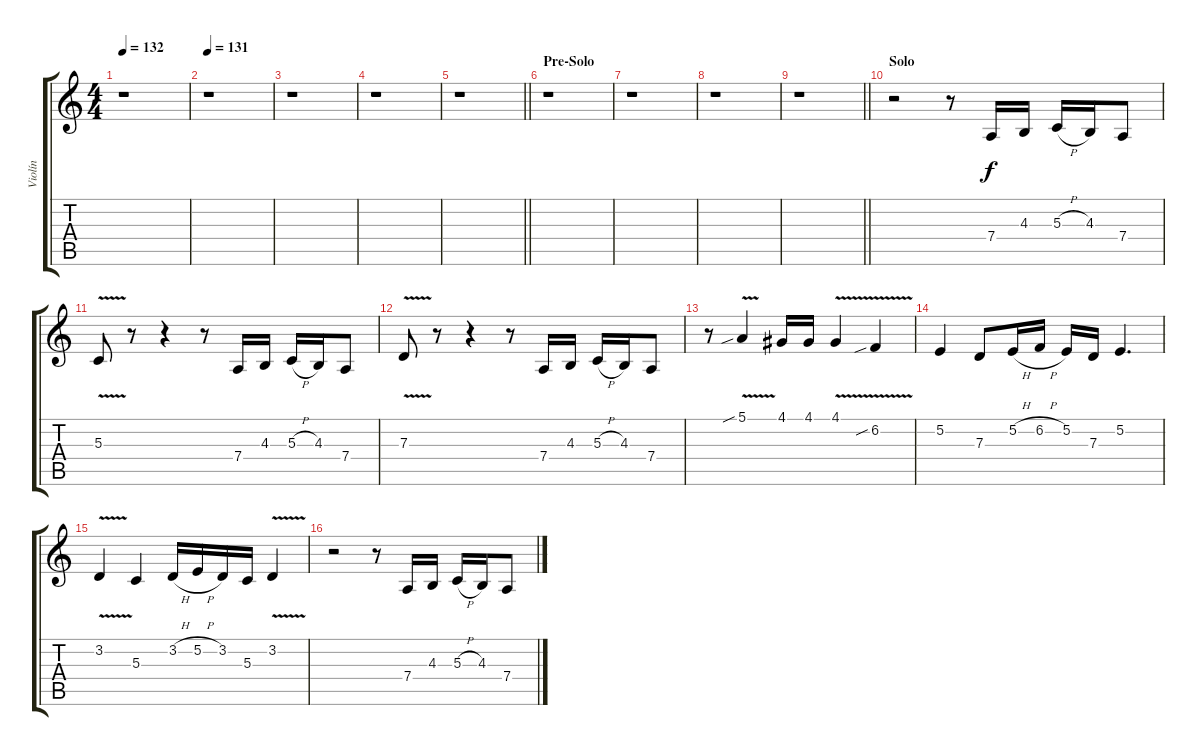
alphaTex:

\track ("Violín" "Violín") {instrument violin}
\staff {score tabs}
\tuning (E4 B3 G3 D3 A2 E2) {hide}
\ts (4 4)
\tempo 132
\clef g2
\ks aminor
r.1{dy f} |
\tempo 131
r.1 |
r.1 |
r.1 |
\barLineRight lightlight
r.1 |
\section ("" "Pre-Solo")
r.1 |
r.1 |
r.1 |
\barLineRight lightlight
r.1 |
\section ("" "Solo")
r.2 r.8 7.4.16 4.3.16 5.3{h}.16 4.3.16 7.4.8 |
5.3{v}.8 r.8 r.4 r.8 7.4.16 4.3.16 5.3{h}.16 4.3.16 7.4.8 |
7.3{v}.8 r.8 r.4 r.8 7.4.16 4.3.16 5.3{h}.16 4.3.16 7.4.8 |
r.8 5.1{v sib}.4 4.1.16 4.1.16 4.1{v}.4 6.2{v sib}.4 |
5.2.4 7.3.8 5.2{h}.16 6.2{h}.16 5.2.16 7.3.16 5.2.4{d} |
3.2{v}.4 5.3.4 3.2{h}.16 5.2{h}.16 3.2.16 5.3.16 3.2{v}.4 |
r.2 r.8 7.4.16 4.3.16 5.3{h}.16 4.3.16 7.4.8
